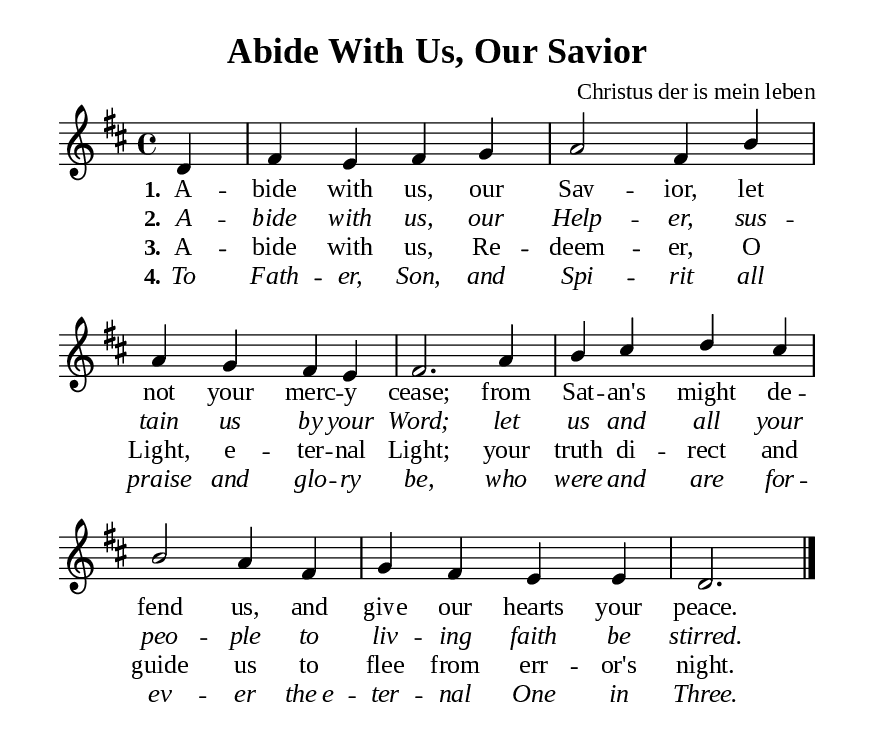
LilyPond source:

\version "2.18.2"

\header {
  title = "Abide With Us, Our Savior"
  composer = "Christus der is mein leben"
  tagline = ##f
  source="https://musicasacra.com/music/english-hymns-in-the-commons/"
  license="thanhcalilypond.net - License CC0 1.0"
}

global= {
  \key d \major
  \time 4/4
  \override Score.BarNumber.break-visibility = ##(#f #f #f)
  \override Lyrics.LyricSpace.minimum-distance = #3.0
}

\paper {
  #(set-paper-size "a5")
  top-margin = 10\mm
  bottom-margin = 10\mm
  left-margin = 10\mm
  right-margin = 10\mm
  indent = #0
  #(define fonts
	 (make-pango-font-tree "Liberation Serif"
	 		       "Liberation Serif"
			       "Liberation Serif"
			       (/ 20 20)))
  system-system-spacing = #'((basic-distance . 3) (padding . 3))
}

printItalic = \with {
  \override LyricText.font-shape = #'italic
}

% Verse music
musicVerseSoprano = \relative c' {
                    \partial 4 d4 |
  %{	01	%} fis e fis g |
  %{	02	%} a2 fis4 b |
  %{	03	%} a g fis e |
  %{	04	%} fis2. a4 |
  %{	05	%} b cis d cis |
  %{	06	%} b2 a4 fis |
  %{	07	%} g fis e e |
                    d2. \bar "|."
}

% Verse lyrics
verseOne = \lyricmode {
  \set stanza = #"1."
  A -- bide with us, our Sav -- ior, let not your merc -- y cease;
  from Sat -- an's might de -- fend us, and give our hearts your peace.
}

verseTwo = \lyricmode {
  \set stanza = #"2."
  A -- bide with us, our Help -- er, sus -- tain us by your Word;
  let us and all your peo -- ple to liv -- ing faith be stirred.
}

verseThree = \lyricmode {
  \set stanza = #"3."
  A -- bide with us, Re -- deem -- er, O Light, e -- ter -- nal Light;
  your truth di -- rect and guide us to flee from err -- or's night.
}

verseFour = \lyricmode {
  \set stanza = #"4."
  To Fath -- er, Son, and Spi -- rit all praise and glo -- ry be,
  who were and are for -- ev -- er the_e -- ter -- nal One in Three.
}

% Layout
\score {
    \new ChoirStaff <<
      \new Staff <<
        \clef "treble"
        \new Voice = "sopranos" { \global \stemUp \slurUp \musicVerseSoprano }
      >>
      \new Lyrics \lyricsto sopranos \verseOne
      \new Lyrics \printItalic \lyricsto sopranos \verseTwo
      \new Lyrics \lyricsto sopranos \verseThree
      \new Lyrics \printItalic \lyricsto sopranos \verseFour
    >>
}
